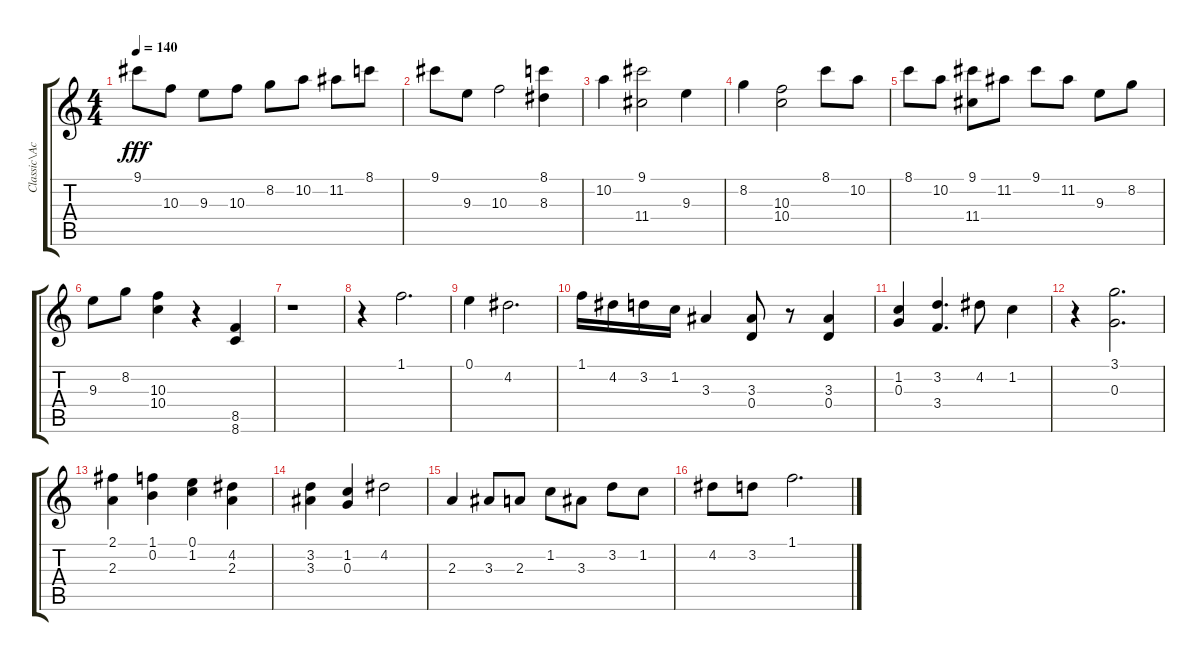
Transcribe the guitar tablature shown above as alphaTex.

\track ("Classic\\Acoustic Guitar" "Classic\\Ac") {instrument acousticguitarsteel}
\staff {score tabs}
\tuning (E4 B3 G3 D3 A2 E2) {hide}
\ts (4 4)
\tempo 140
\clef g2
\ks c
9.1.8{dy fff} 10.3.8 9.3.8 10.3.8 8.2.8 10.2.8 11.2.8 8.1.8 |
9.1.8 9.3.8 10.3.2 (8.1 8.3).4 |
10.2.4 (9.1 11.4).2 9.3.4 |
8.2.4 (10.3 10.4).2 8.1.8 10.2.8 |
8.1.8 10.2.8 (9.1 11.4).8 11.2.8 9.1.8 11.2.8 9.3.8 8.2.8 |
9.3.8 8.2.8 (10.3 10.4).4 r.4 (8.5 8.6).4 |
r.1 |
r.4 1.1.2{d} |
0.1.4 4.2.2{d} |
1.1.16 4.2.16 3.2.16 1.2.16 3.3.4 (3.3 0.4).8 r.8 (3.3 0.4).4 |
(1.2 0.3).4 (3.2 3.4).4{d} 4.2.8 1.2.4 |
r.4 (3.1 0.3).2{d} |
(2.1 2.3).4 (1.1 0.2).4 (0.1 1.2).4 (4.2 2.3).4 |
(3.2 3.3).4 (1.2 0.3).4 4.2.2 |
2.3.4 3.3.8 2.3.8 1.2.8 3.3.8 3.2.8 1.2.8 |
4.2.8 3.2.8 1.1.2{d}
